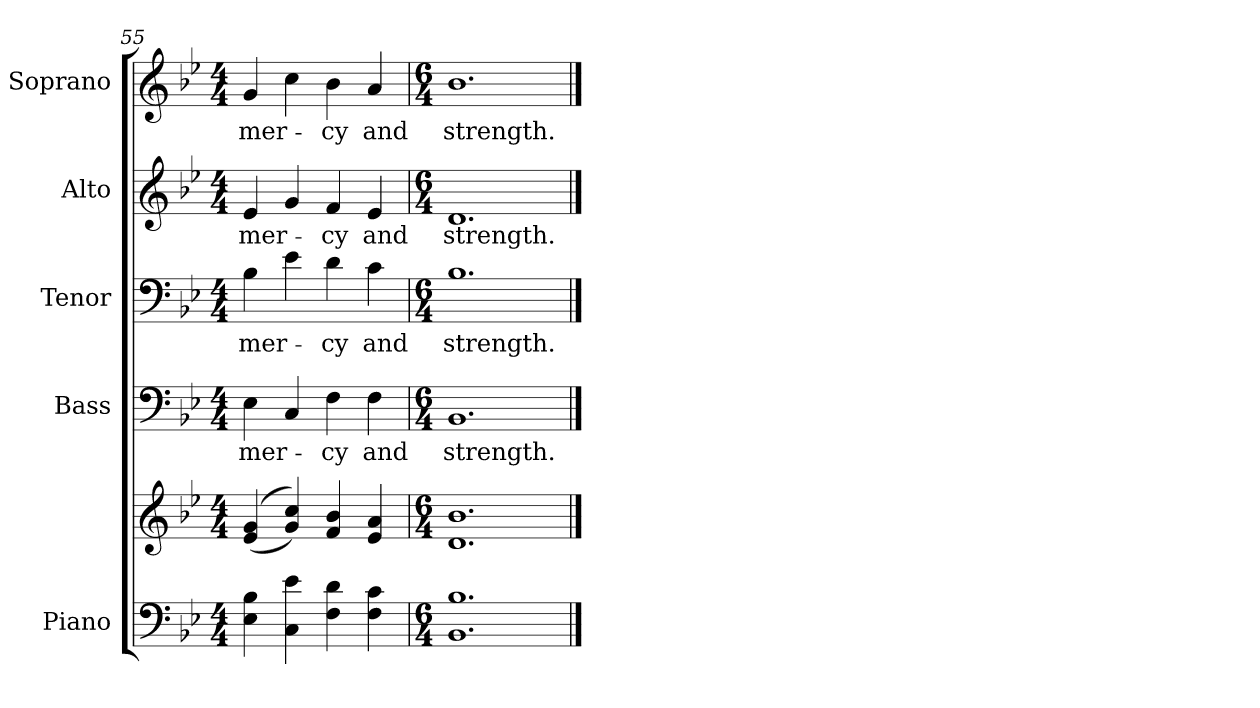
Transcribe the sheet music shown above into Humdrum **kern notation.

**kern	**kern	**kern	**text	**kern	**text	**kern	**text	**kern	**text
*part5	*part5	*part4	*part4	*part3	*part3	*part2	*part2	*part1	*part1
*staff6	*staff5	*staff4	*staff4	*staff3	*staff3	*staff2	*staff2	*staff1	*staff1
*I"Piano	*	*I"Bass	*	*I"Tenor	*	*I"Alto	*	*I"Soprano	*
*I'Pno.	*	*I'B.	*	*I'T.	*	*I'A.	*	*I'S.	*
*clefF4	*clefG2	*clefF4	*	*clefF4	*	*clefG2	*	*clefG2	*
*k[b-e-]	*k[b-e-]	*k[b-e-]	*	*k[b-e-]	*	*k[b-e-]	*	*k[b-e-]	*
*B-:	*B-:	*B-:	*	*B-:	*	*B-:	*	*B-:	*
*M4/4	*M4/4	*M4/4	*	*M4/4	*	*M4/4	*	*M4/4	*
=55	=55	=55	=55	=55	=55	=55	=55	=55	=55
!	!	!	!LO:LY:b:color=#000000	!	!	!	!	!	!
!	!	!	!	!	!LO:LY:b:color=#000000	!	!	!	!
!	!	!	!	!	!	!	!LO:LY:b:color=#000000	!	!
!	!	!	!	!	!	!	!	!	!LO:LY:b:color=#000000
4E-i\ 4B-i	((4e-i/ 4gi	4E-i\	mer-	4B-i\	mer-	4e-i/	mer-	4gi/	mer-
4Ci\ 4e-i	4gi/ 4cci))	4Ci/	.	4e-i\	.	4gi/	.	4cci\	.
!	!	!	!LO:LY:b:color=#000000	!	!	!	!	!	!
!	!	!	!	!	!LO:LY:b:color=#000000	!	!	!	!
!	!	!	!	!	!	!	!LO:LY:b:color=#000000	!	!
!	!	!	!	!	!	!	!	!	!LO:LY:b:color=#000000
4Fi\ 4di	4fi/ 4b-i	4Fi\	-cy	4di\	-cy	4fi/	-cy	4b-i\	-cy
!	!	!	!LO:LY:b:color=#000000	!	!	!	!	!	!
!	!	!	!	!	!LO:LY:b:color=#000000	!	!	!	!
!	!	!	!	!	!	!	!LO:LY:b:color=#000000	!	!
!	!	!	!	!	!	!	!	!	!LO:LY:b:color=#000000
4Fi\ 4ci	4e-i/ 4ai	4Fi\	and	4ci\	and	4e-i/	and	4ai/	and
!!LO:PB:g=z
=56	=56	=56	=56	=56	=56	=56	=56	=56	=56
*M6/4	*M6/4	*M6/4	*	*M6/4	*	*M6/4	*	*M6/4	*
!	!	!	!LO:LY:b:color=#000000	!	!	!	!	!	!
!	!	!	!	!	!LO:LY:b:color=#000000	!	!	!	!
!	!	!	!	!	!	!	!LO:LY:b:color=#000000	!	!
!	!	!	!	!	!	!	!	!	!LO:LY:b:color=#000000
1.BB-i 1.B-i	1.di 1.b-i	1.BB-i	strength.	1.B-i	strength.	1.di	strength.	1.b-i	strength.
==	==	==	==	==	==	==	==	==	==
*-	*-	*-	*-	*-	*-	*-	*-	*-	*-
